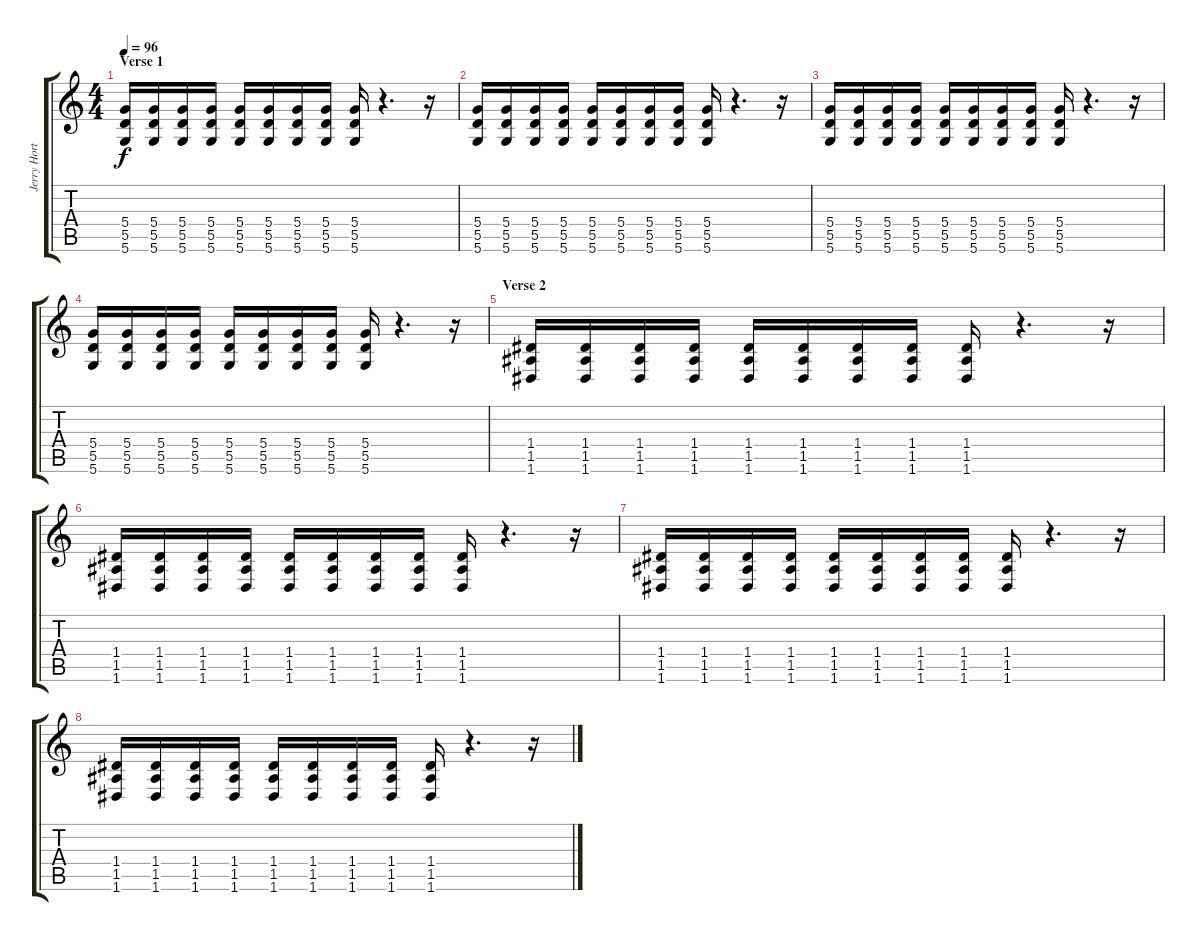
\track ("Jerry Horton" "Jerry Hort") {instrument distortionguitar}
\staff {score tabs}
\tuning (E4 B3 G3 D3 A2 D2) {hide}
\ts (4 4)
\section ("" "Verse 1")
\tempo 96
\clef g2
\ks c
(5.4 5.5 5.6).16{dy f} (5.4 5.5 5.6).16 (5.4 5.5 5.6).16 (5.4 5.5 5.6).16 (5.4 5.5 5.6).16 (5.4 5.5 5.6).16 (5.4 5.5 5.6).16 (5.4 5.5 5.6).16 (5.4 5.5 5.6).16 r.4{d} r.16 |
(5.4 5.5 5.6).16 (5.4 5.5 5.6).16 (5.4 5.5 5.6).16 (5.4 5.5 5.6).16 (5.4 5.5 5.6).16 (5.4 5.5 5.6).16 (5.4 5.5 5.6).16 (5.4 5.5 5.6).16 (5.4 5.5 5.6).16 r.4{d} r.16 |
(5.4 5.5 5.6).16 (5.4 5.5 5.6).16 (5.4 5.5 5.6).16 (5.4 5.5 5.6).16 (5.4 5.5 5.6).16 (5.4 5.5 5.6).16 (5.4 5.5 5.6).16 (5.4 5.5 5.6).16 (5.4 5.5 5.6).16 r.4{d} r.16 |
(5.4 5.5 5.6).16 (5.4 5.5 5.6).16 (5.4 5.5 5.6).16 (5.4 5.5 5.6).16 (5.4 5.5 5.6).16 (5.4 5.5 5.6).16 (5.4 5.5 5.6).16 (5.4 5.5 5.6).16 (5.4 5.5 5.6).16 r.4{d} r.16 |
\section ("" "Verse 2")
(1.4 1.5 1.6).16 (1.4 1.5 1.6).16 (1.4 1.5 1.6).16 (1.4 1.5 1.6).16 (1.4 1.5 1.6).16 (1.4 1.5 1.6).16 (1.4 1.5 1.6).16 (1.4 1.5 1.6).16 (1.4 1.5 1.6).16 r.4{d} r.16 |
(1.4 1.5 1.6).16 (1.4 1.5 1.6).16 (1.4 1.5 1.6).16 (1.4 1.5 1.6).16 (1.4 1.5 1.6).16 (1.4 1.5 1.6).16 (1.4 1.5 1.6).16 (1.4 1.5 1.6).16 (1.4 1.5 1.6).16 r.4{d} r.16 |
(1.4 1.5 1.6).16 (1.4 1.5 1.6).16 (1.4 1.5 1.6).16 (1.4 1.5 1.6).16 (1.4 1.5 1.6).16 (1.4 1.5 1.6).16 (1.4 1.5 1.6).16 (1.4 1.5 1.6).16 (1.4 1.5 1.6).16 r.4{d} r.16 |
(1.4 1.5 1.6).16 (1.4 1.5 1.6).16 (1.4 1.5 1.6).16 (1.4 1.5 1.6).16 (1.4 1.5 1.6).16 (1.4 1.5 1.6).16 (1.4 1.5 1.6).16 (1.4 1.5 1.6).16 (1.4 1.5 1.6).16 r.4{d} r.16
